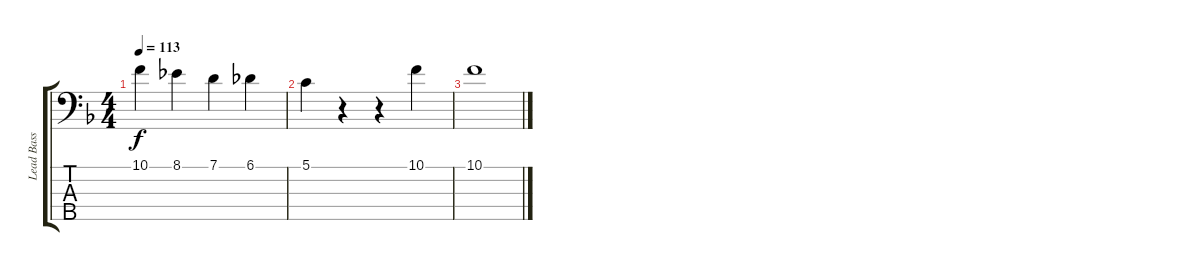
\track ("Lead Bass" "Lead Bass") {instrument slapbass1}
\staff {score tabs}
\tuning (G2 D2 A1 E1 B0) {hide}
\ts (4 4)
\tempo 113
\clef f4
\ks f
10.1{t}.4{dy f} 8.1.4 7.1.4 6.1.4 |
5.1.4 r.4 r.4 10.1.4 |
10.1.1
